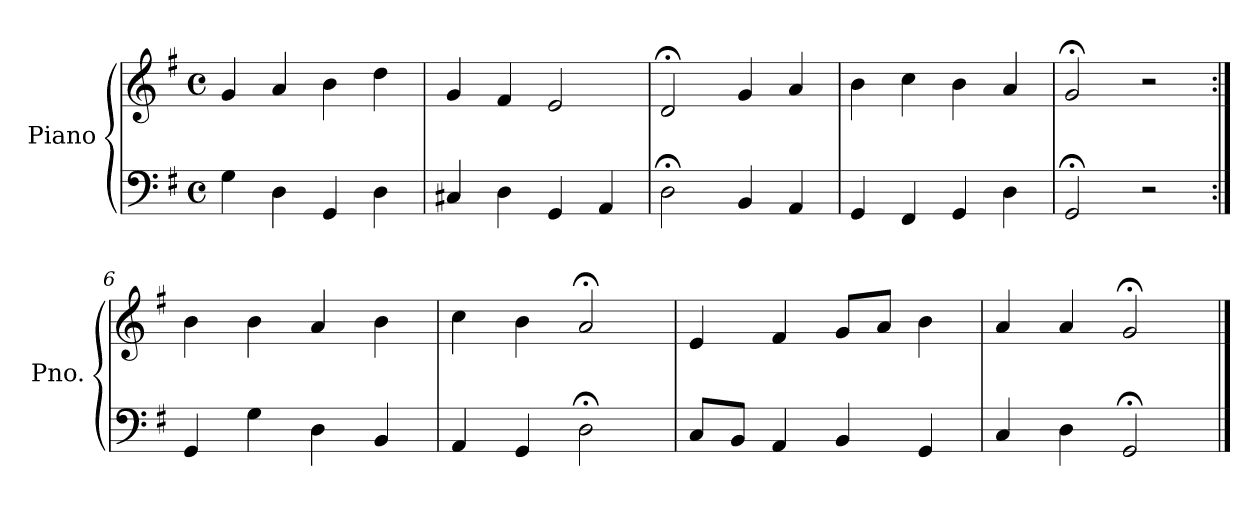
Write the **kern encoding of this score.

**kern	**kern
*part1	*part1
*staff2	*staff1
*I"Piano	*
*I'Pno.	*
*clefF4	*clefG2
*k[f#]	*k[f#]
*M4/4	*M4/4
*met(c)	*met(c)
=1	=1
4G\	4g/
4D\	4a/
4GG/	4b\
4D\	4dd\
=2	=2
4C#X/	4g/
4D\	4f#/
4GG/	2e/
4AA/	.
=3	=3
2D;<\	2d;</
4BB/	4g/
4AA/	4a/
=4	=4
4GG/	4b\
4FF#/	4cc\
4GG/	4b\
4D\	4a/
=5	=5
2GG;</	2g;</
2r	2r
=6:|!	=6:|!
4GG/	4b\
4G\	4b\
4D\	4a/
4BB/	4b\
=7	=7
4AA/	4cc\
4GG/	4b\
2D;<\	2a;</
!!LO:LB:g=z
=8	=8
8C/L	4e/
8BB/J	.
4AA/	4f#/
4BB/	8g/L
.	8a/J
4GG/	4b\
=9	=9
4C/	4a/
4D\	4a/
2GG;</	2g;</
==	==
*-	*-
